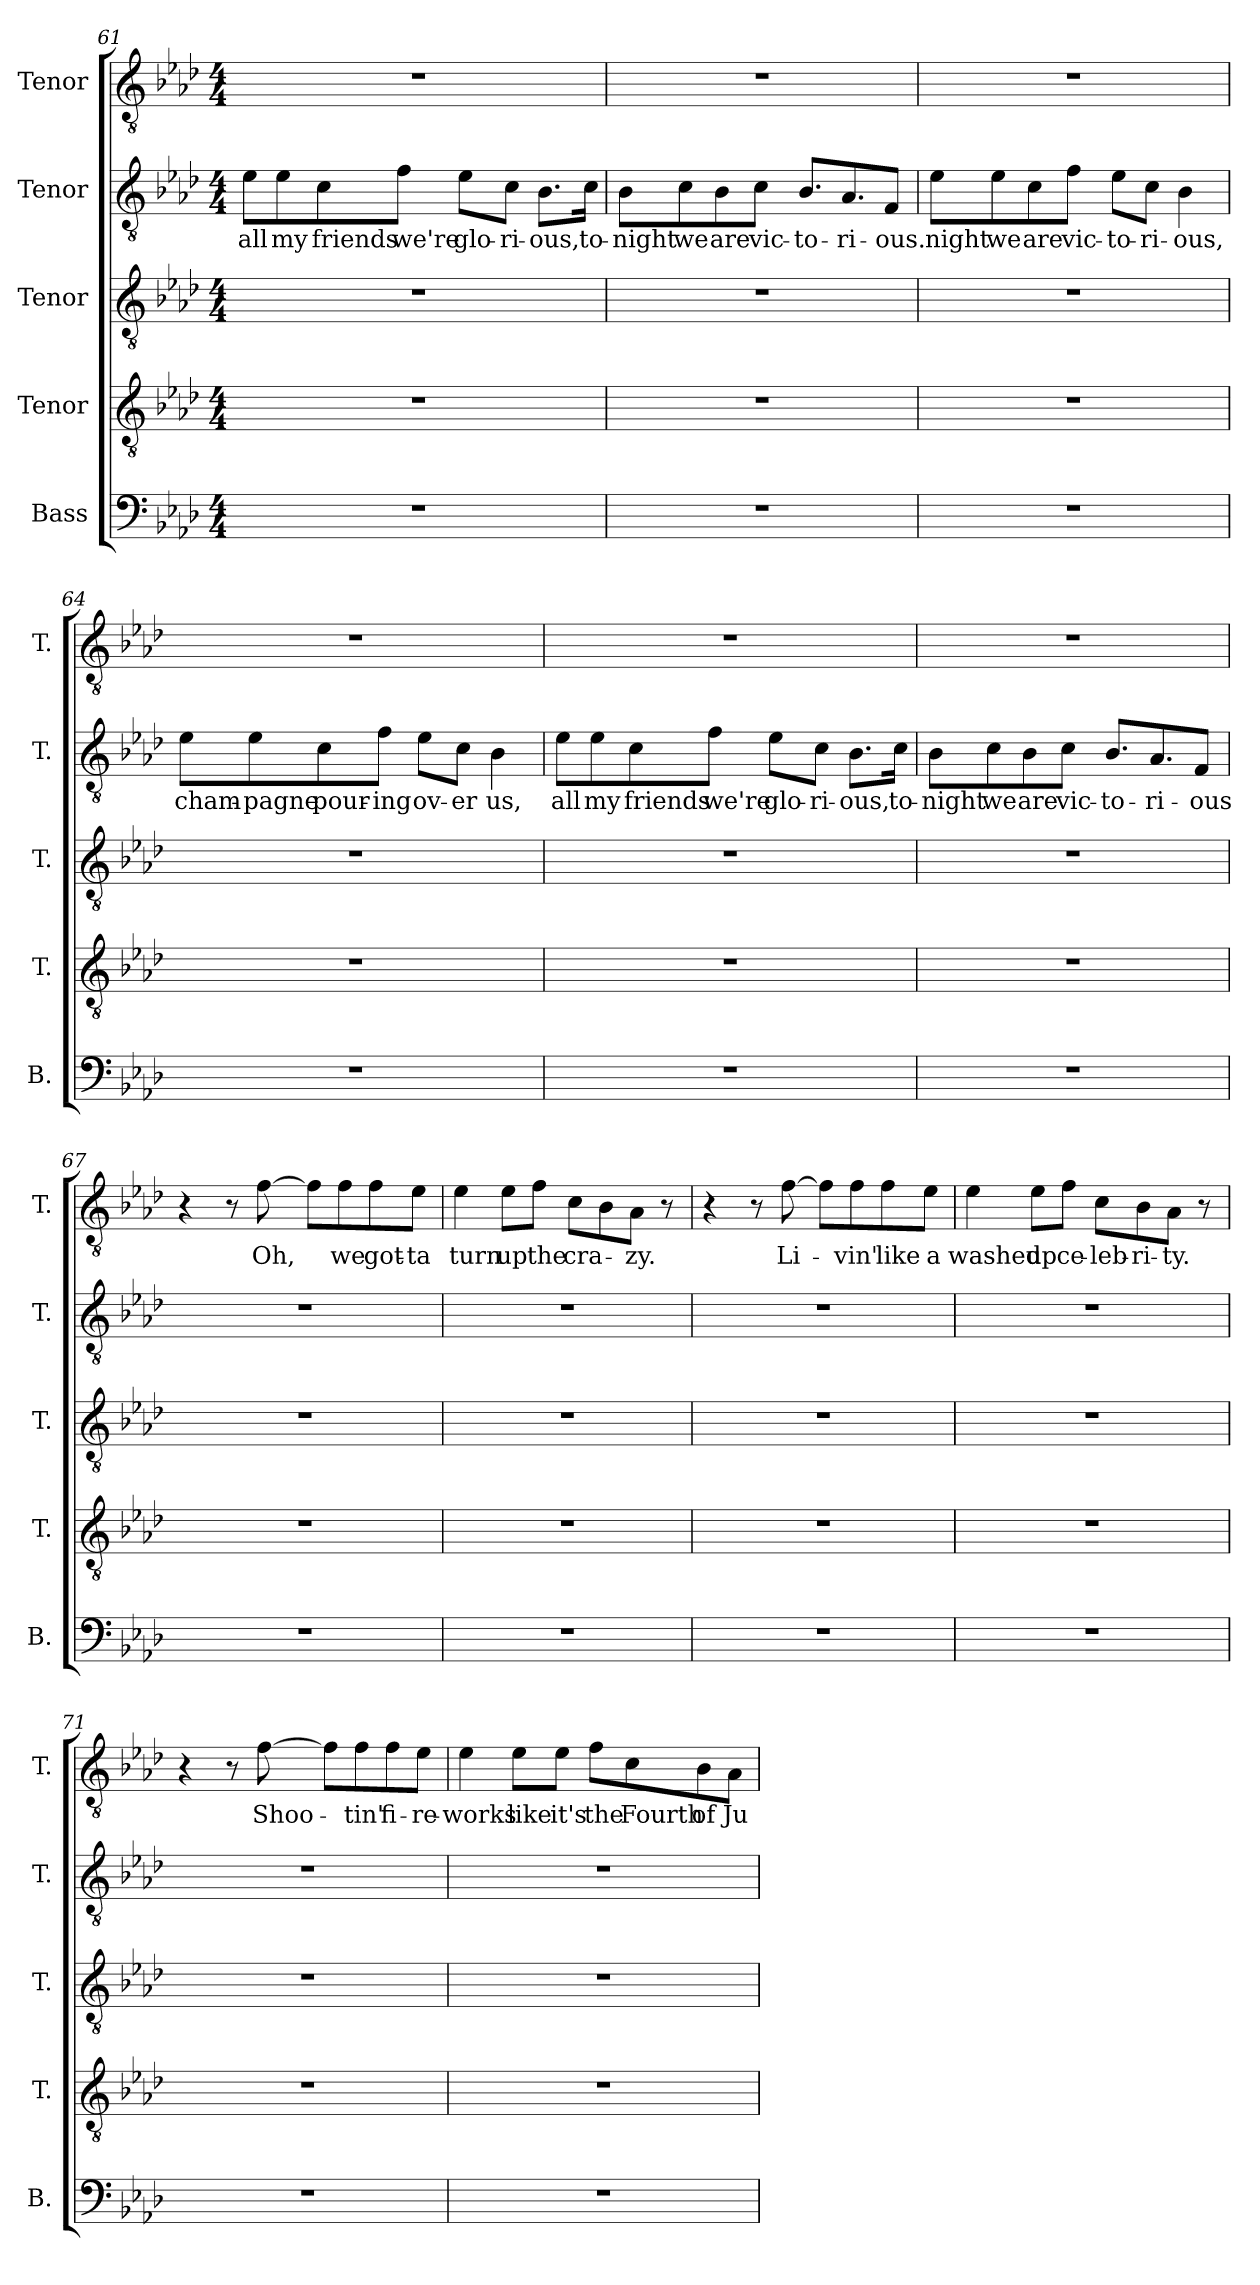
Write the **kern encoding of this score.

**kern	**kern	**kern	**kern	**text	**kern	**text
*part5	*part4	*part3	*part2	*part2	*part1	*part1
*staff5	*staff4	*staff3	*staff2	*staff2	*staff1	*staff1
*I"Bass	*I"Tenor	*I"Tenor	*I"Tenor	*	*I"Tenor	*
*I'B.	*I'T.	*I'T.	*I'T.	*	*I'T.	*
*clefF4	*clefGv2	*clefGv2	*clefGv2	*	*clefGv2	*
*k[b-e-a-d-]	*k[b-e-a-d-]	*k[b-e-a-d-]	*k[b-e-a-d-]	*	*k[b-e-a-d-]	*
*M4/4	*M4/4	*M4/4	*M4/4	*	*M4/4	*
=61	=61	=61	=61	=61	=61	=61
!	!	!	!	!LO:LY:b	!	!
1r	1r	1r	8e-\L	all	1r	.
!	!	!	!	!LO:LY:b	!	!
.	.	.	8e-\	my	.	.
!	!	!	!	!LO:LY:b	!	!
.	.	.	8c\	friends	.	.
!	!	!	!	!LO:LY:b	!	!
.	.	.	8f\J	we're	.	.
!	!	!	!	!LO:LY:b	!	!
.	.	.	8e-\L	glo-	.	.
!	!	!	!	!LO:LY:b	!	!
.	.	.	8c\J	-ri-	.	.
!	!	!	!	!LO:LY:b	!	!
.	.	.	8.B-\L	-ous,	.	.
!	!	!	!	!LO:LY:b	!	!
.	.	.	16c\Jk	to-	.	.
!!LO:LB:g=z
=62	=62	=62	=62	=62	=62	=62
!	!	!	!	!LO:LY:b	!	!
1r	1r	1r	8B-\L	-night	1r	.
!	!	!	!	!LO:LY:b	!	!
.	.	.	8c\	we	.	.
!	!	!	!	!LO:LY:b	!	!
.	.	.	8B-\	are	.	.
!	!	!	!	!LO:LY:b	!	!
.	.	.	8c\J	vic-	.	.
!	!	!	!	!LO:LY:b	!	!
.	.	.	8.B-/L	-to-	.	.
!	!	!	!	!LO:LY:b	!	!
.	.	.	8.A-/	-ri-	.	.
!	!	!	!	!LO:LY:b	!	!
.	.	.	8F/J	-ous.	.	.
=63	=63	=63	=63	=63	=63	=63
!	!	!	!	!LO:LY:b	!	!
1r	1r	1r	8e-\L	-night	1r	.
!	!	!	!	!LO:LY:b	!	!
.	.	.	8e-\	we	.	.
!	!	!	!	!LO:LY:b	!	!
.	.	.	8c\	are	.	.
!	!	!	!	!LO:LY:b	!	!
.	.	.	8f\J	vic-	.	.
!	!	!	!	!LO:LY:b	!	!
.	.	.	8e-\L	-to-	.	.
!	!	!	!	!LO:LY:b	!	!
.	.	.	8c\J	-ri-	.	.
!	!	!	!	!LO:LY:b	!	!
.	.	.	4B-\	-ous,	.	.
=64	=64	=64	=64	=64	=64	=64
!	!	!	!	!LO:LY:b	!	!
1r	1r	1r	8e-\L	cham-	1r	.
!	!	!	!	!LO:LY:b	!	!
.	.	.	8e-\	-pagne	.	.
!	!	!	!	!LO:LY:b	!	!
.	.	.	8c\	pour-	.	.
!	!	!	!	!LO:LY:b	!	!
.	.	.	8f\J	-ing	.	.
!	!	!	!	!LO:LY:b	!	!
.	.	.	8e-\L	ov-	.	.
!	!	!	!	!LO:LY:b	!	!
.	.	.	8c\J	-er	.	.
!	!	!	!	!LO:LY:b	!	!
.	.	.	4B-\	us,	.	.
!!LO:PB:g=z
=65	=65	=65	=65	=65	=65	=65
!	!	!	!	!LO:LY:b	!	!
1r	1r	1r	8e-\L	all	1r	.
!	!	!	!	!LO:LY:b	!	!
.	.	.	8e-\	my	.	.
!	!	!	!	!LO:LY:b	!	!
.	.	.	8c\	friends	.	.
!	!	!	!	!LO:LY:b	!	!
.	.	.	8f\J	we're	.	.
!	!	!	!	!LO:LY:b	!	!
.	.	.	8e-\L	glo-	.	.
!	!	!	!	!LO:LY:b	!	!
.	.	.	8c\J	-ri-	.	.
!	!	!	!	!LO:LY:b	!	!
.	.	.	8.B-\L	-ous,	.	.
!	!	!	!	!LO:LY:b	!	!
.	.	.	16c\Jk	to-	.	.
=66	=66	=66	=66	=66	=66	=66
!	!	!	!	!LO:LY:b	!	!
1r	1r	1r	8B-\L	-night	1r	.
!	!	!	!	!LO:LY:b	!	!
.	.	.	8c\	we	.	.
!	!	!	!	!LO:LY:b	!	!
.	.	.	8B-\	are	.	.
!	!	!	!	!LO:LY:b	!	!
.	.	.	8c\J	vic-	.	.
!	!	!	!	!LO:LY:b	!	!
.	.	.	8.B-/L	-to-	.	.
!	!	!	!	!LO:LY:b	!	!
.	.	.	8.A-/	-ri-	.	.
!	!	!	!	!LO:LY:b	!	!
.	.	.	8F/J	-ous	.	.
=67	=67	=67	=67	=67	=67	=67
1r	1r	1r	1r	.	4r	.
.	.	.	.	.	8r	.
!	!	!	!	!	!	!LO:LY:b
.	.	.	.	.	[8f\	Oh,
.	.	.	.	.	8f\L]	.
!	!	!	!	!	!	!LO:LY:b
.	.	.	.	.	8f\	we
!	!	!	!	!	!	!LO:LY:b
.	.	.	.	.	8f\	got-
!	!	!	!	!	!	!LO:LY:b
.	.	.	.	.	8e-\J	-ta
!!LO:LB:g=z
=68	=68	=68	=68	=68	=68	=68
!	!	!	!	!	!	!LO:LY:b
1r	1r	1r	1r	.	4e-\	turn
!	!	!	!	!	!	!LO:LY:b
.	.	.	.	.	8e-\L	up
!	!	!	!	!	!	!LO:LY:b
.	.	.	.	.	8f\J	the
!	!	!	!	!	!	!LO:LY:b
.	.	.	.	.	8c\L	cra-
.	.	.	.	.	8B-\	.
!	!	!	!	!	!	!LO:LY:b
.	.	.	.	.	8A-\J	-zy.
.	.	.	.	.	8r	.
=69	=69	=69	=69	=69	=69	=69
1r	1r	1r	1r	.	4r	.
.	.	.	.	.	8r	.
!	!	!	!	!	!	!LO:LY:b
.	.	.	.	.	[8f\	Li-
.	.	.	.	.	8f\L]	.
!	!	!	!	!	!	!LO:LY:b
.	.	.	.	.	8f\	-vin'
!	!	!	!	!	!	!LO:LY:b
.	.	.	.	.	8f\	like
!	!	!	!	!	!	!LO:LY:b
.	.	.	.	.	8e-\J	a
=70	=70	=70	=70	=70	=70	=70
!	!	!	!	!	!	!LO:LY:b
1r	1r	1r	1r	.	4e-\	washed
!	!	!	!	!	!	!LO:LY:b
.	.	.	.	.	8e-\L	up
!	!	!	!	!	!	!LO:LY:b
.	.	.	.	.	8f\J	ce-
!	!	!	!	!	!	!LO:LY:b
.	.	.	.	.	8c\L	-leb-
!	!	!	!	!	!	!LO:LY:b
.	.	.	.	.	8B-\	-ri-
!	!	!	!	!	!	!LO:LY:b
.	.	.	.	.	8A-\J	-ty.
.	.	.	.	.	8r	.
=71	=71	=71	=71	=71	=71	=71
1r	1r	1r	1r	.	4r	.
.	.	.	.	.	8r	.
!	!	!	!	!	!	!LO:LY:b
.	.	.	.	.	[8f\	Shoo-
.	.	.	.	.	8f\L]	.
!	!	!	!	!	!	!LO:LY:b
.	.	.	.	.	8f\	-tin'
!	!	!	!	!	!	!LO:LY:b
.	.	.	.	.	8f\	fi-
!	!	!	!	!	!	!LO:LY:b
.	.	.	.	.	8e-\J	-re-
!!LO:PB:g=z
=72	=72	=72	=72	=72	=72	=72
!	!	!	!	!	!	!LO:LY:b
1r	1r	1r	1r	.	4e-\	-works
!	!	!	!	!	!	!LO:LY:b
.	.	.	.	.	8e-\L	like
!	!	!	!	!	!	!LO:LY:b
.	.	.	.	.	8e-\J	it's
!	!	!	!	!	!	!LO:LY:b
.	.	.	.	.	8f\L	the
!	!	!	!	!	!	!LO:LY:b
.	.	.	.	.	8c\	Fourth
!	!	!	!	!	!	!LO:LY:b
.	.	.	.	.	8B-\	of
!	!	!	!	!	!	!LO:LY:b
.	.	.	.	.	8A-\J	Ju-
=	=	=	=	=	=	=
*-	*-	*-	*-	*-	*-	*-
